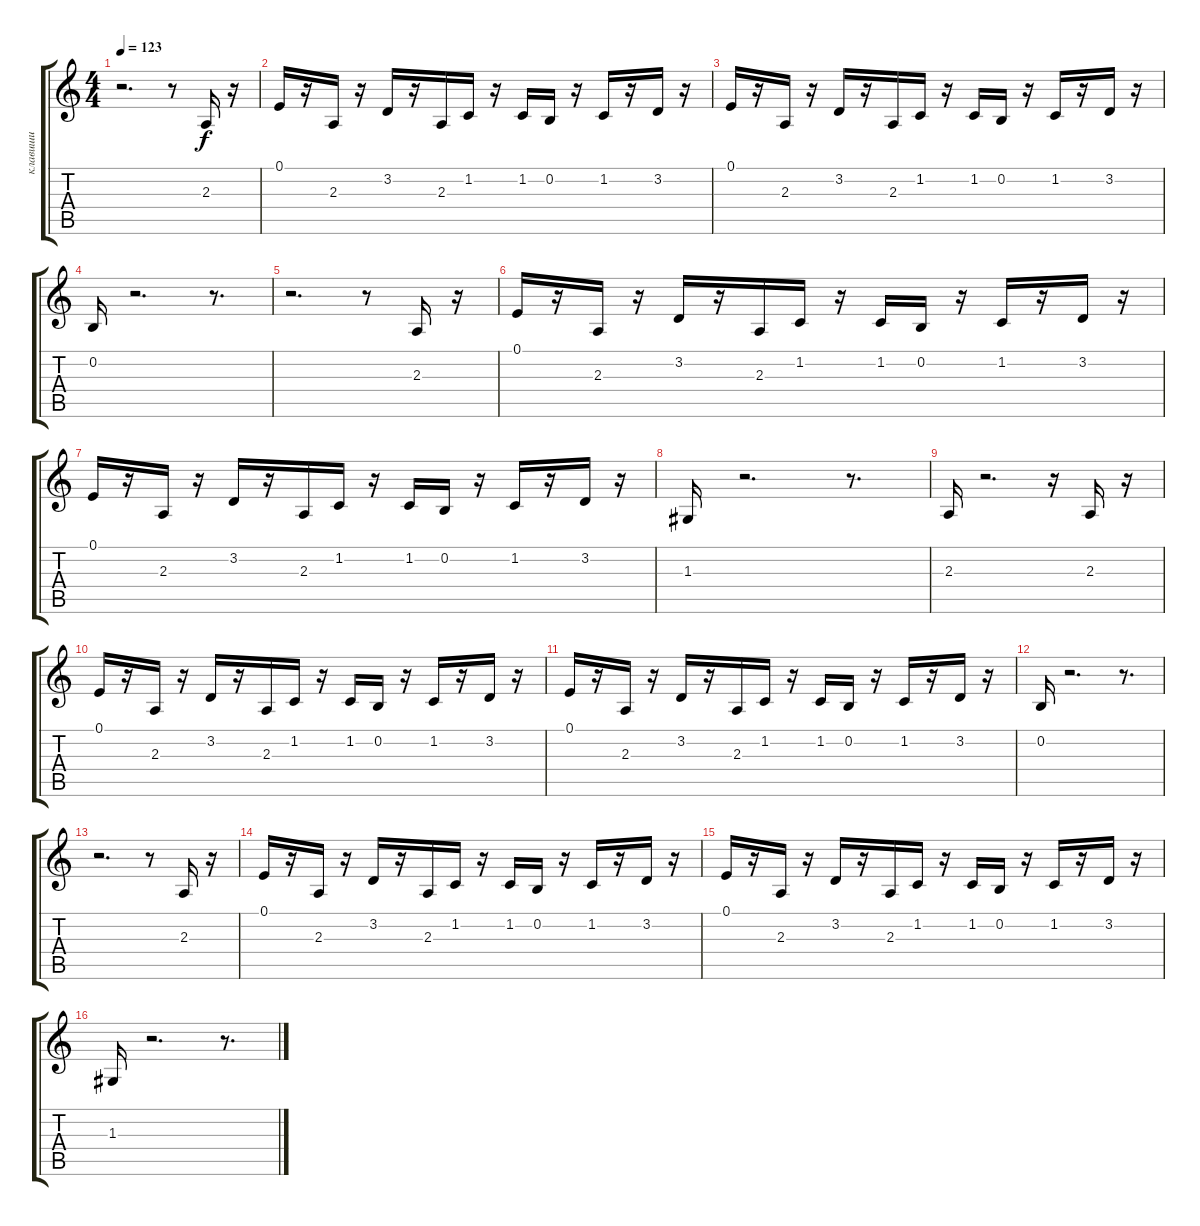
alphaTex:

\track ("клавиши" "клавиши") {instrument marimba}
\staff {score tabs}
\tuning (E4 B3 G3 D3 A2 E2) {hide}
\ts (4 4)
\tempo 123
\clef g2
\ks c
r.2{d dy f} r.8 2.3.16 r.16 |
0.1.16 r.16 2.3.16 r.16 3.2.16 r.16 2.3.16 1.2.16 r.16 1.2.16 0.2.16 r.16 1.2.16 r.16 3.2.16 r.16 |
0.1.16 r.16 2.3.16 r.16 3.2.16 r.16 2.3.16 1.2.16 r.16 1.2.16 0.2.16 r.16 1.2.16 r.16 3.2.16 r.16 |
0.2.16 r.2{d} r.8{d} |
r.2{d} r.8 2.3.16 r.16 |
0.1.16 r.16 2.3.16 r.16 3.2.16 r.16 2.3.16 1.2.16 r.16 1.2.16 0.2.16 r.16 1.2.16 r.16 3.2.16 r.16 |
0.1.16 r.16 2.3.16 r.16 3.2.16 r.16 2.3.16 1.2.16 r.16 1.2.16 0.2.16 r.16 1.2.16 r.16 3.2.16 r.16 |
1.3.16 r.2{d} r.8{d} |
2.3.16 r.2{d} r.16 2.3.16 r.16 |
0.1.16 r.16 2.3.16 r.16 3.2.16 r.16 2.3.16 1.2.16 r.16 1.2.16 0.2.16 r.16 1.2.16 r.16 3.2.16 r.16 |
0.1.16 r.16 2.3.16 r.16 3.2.16 r.16 2.3.16 1.2.16 r.16 1.2.16 0.2.16 r.16 1.2.16 r.16 3.2.16 r.16 |
0.2.16 r.2{d} r.8{d} |
r.2{d} r.8 2.3.16 r.16 |
0.1.16 r.16 2.3.16 r.16 3.2.16 r.16 2.3.16 1.2.16 r.16 1.2.16 0.2.16 r.16 1.2.16 r.16 3.2.16 r.16 |
0.1.16 r.16 2.3.16 r.16 3.2.16 r.16 2.3.16 1.2.16 r.16 1.2.16 0.2.16 r.16 1.2.16 r.16 3.2.16 r.16 |
1.3.16 r.2{d} r.8{d}
